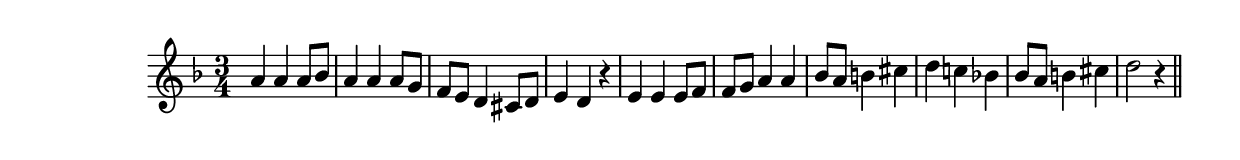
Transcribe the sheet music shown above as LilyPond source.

\version "2.14.0"
%{\header {
  composer = "L.R. Lewis" % II-3-95, p. 48
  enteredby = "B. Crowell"
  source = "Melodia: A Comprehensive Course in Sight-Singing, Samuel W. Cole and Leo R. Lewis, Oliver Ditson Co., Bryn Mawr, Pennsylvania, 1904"
}%}
\score{{\key d \minor
\time 3/4
%{\tempo 4=130
%}\relative d'' {
  a4 a a8 bes | a4 a a8 g | f8 e d4 cis8 d | e4 d r | e4 e e8 f | f8 g a4 a | bes8 a b4 cis | d c! bes! | bes8 a b4 cis | d2 r4
  \bar "||"
}

}}